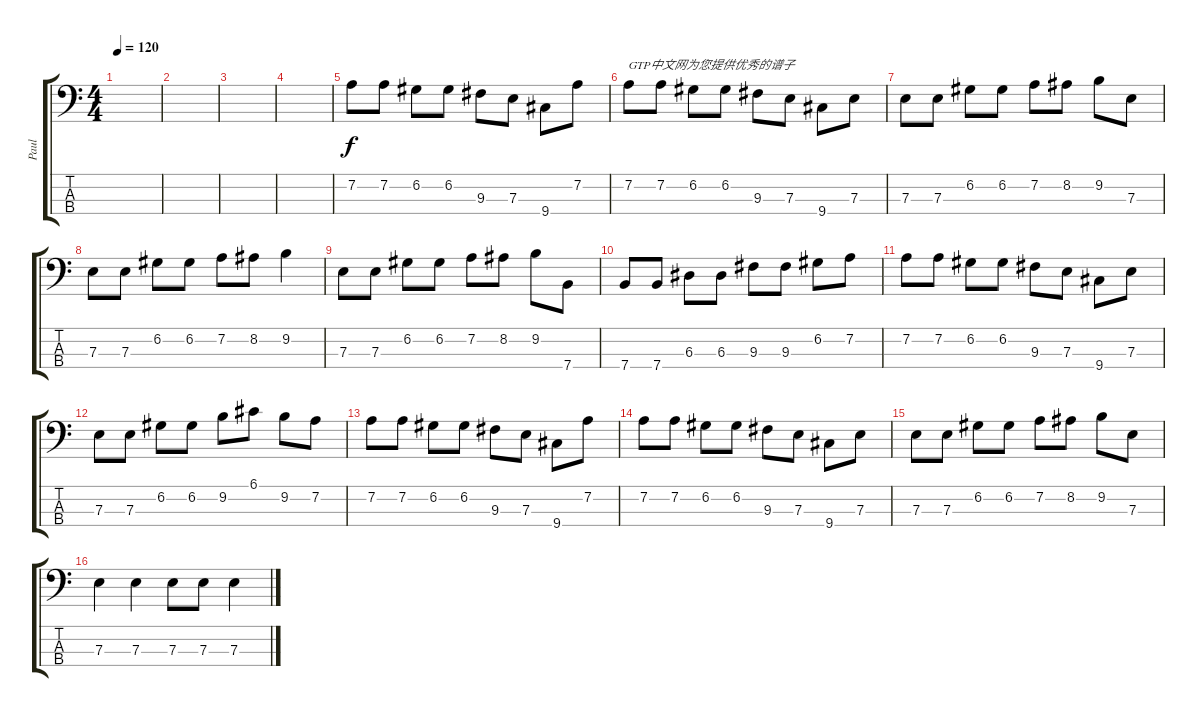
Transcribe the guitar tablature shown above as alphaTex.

\track ("Paul" "Paul") {instrument electricbasspick}
\staff {score tabs}
\tuning (G2 D2 A1 E1) {hide}
\ts (4 4)
\tempo 120
\clef f4
\ks c
|
|
|
|
7.2.8 7.2.8 6.2.8 6.2.8 9.3.8 7.3.8 9.4.8 7.2.8 |
7.2.8{txt "GTP中文网为您提供优秀的谱子"} 7.2.8 6.2.8 6.2.8 9.3.8 7.3.8 9.4.8 7.3.8 |
7.3.8 7.3.8 6.2.8 6.2.8 7.2.8 8.2.8 9.2.8 7.3.8 |
7.3.8 7.3.8 6.2.8 6.2.8 7.2.8 8.2.8 9.2.4 |
7.3.8 7.3.8 6.2.8 6.2.8 7.2.8 8.2.8 9.2.8 7.4.8 |
7.4.8 7.4.8 6.3.8 6.3.8 9.3.8 9.3.8 6.2.8 7.2.8 |
7.2.8 7.2.8 6.2.8 6.2.8 9.3.8 7.3.8 9.4.8 7.3.8 |
7.3.8 7.3.8 6.2.8 6.2.8 9.2.8 6.1.8 9.2.8 7.2.8 |
7.2.8 7.2.8 6.2.8 6.2.8 9.3.8 7.3.8 9.4.8 7.2.8 |
7.2.8 7.2.8 6.2.8 6.2.8 9.3.8 7.3.8 9.4.8 7.3.8 |
7.3.8 7.3.8 6.2.8 6.2.8 7.2.8 8.2.8 9.2.8 7.3.8 |
7.3.4 7.3.4 7.3.8 7.3.8 7.3.4
